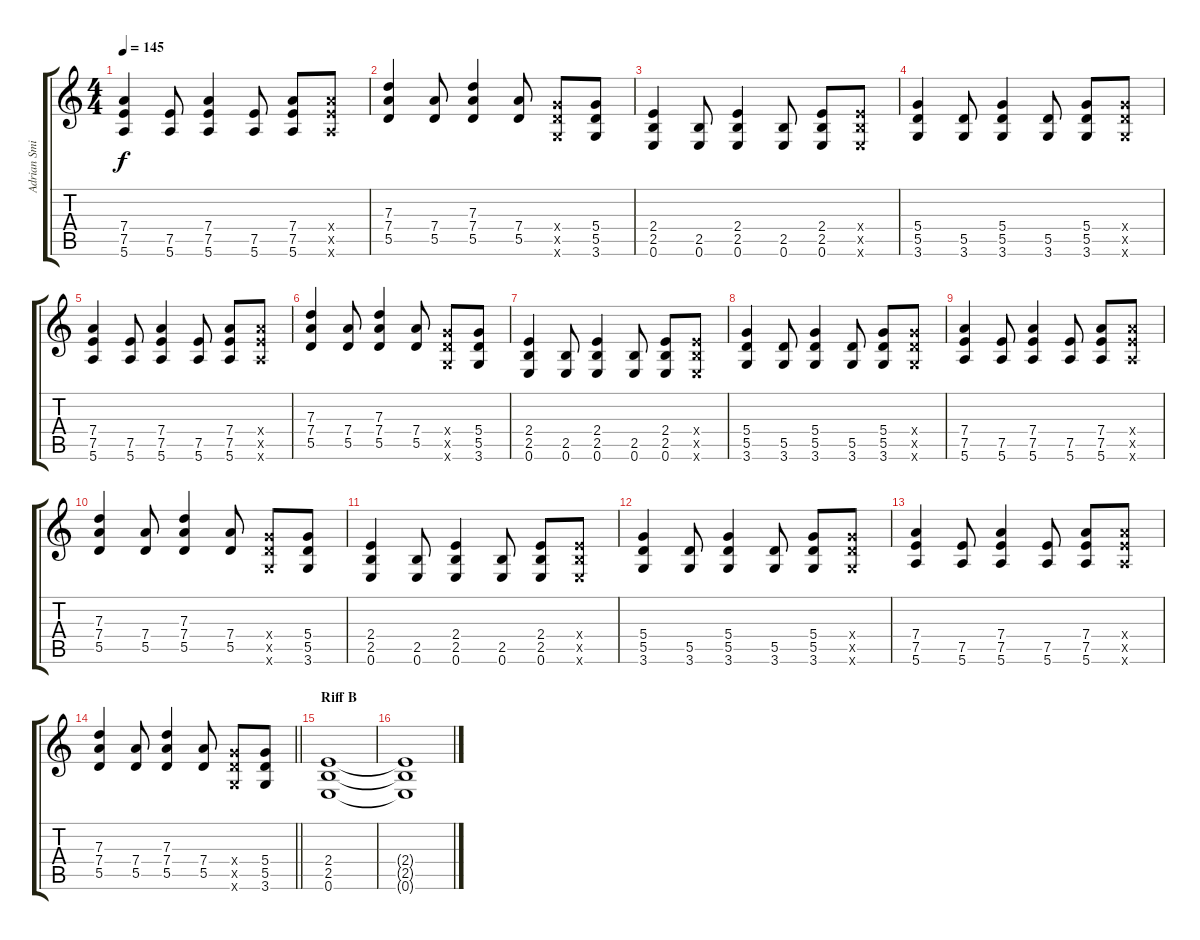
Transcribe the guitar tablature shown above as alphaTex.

\track ("Adrian Smith" "Adrian Smi") {instrument distortionguitar}
\staff {score tabs}
\tuning (E4 B3 G3 D3 A2 E2) {hide}
\ts (4 4)
\tempo 145
\clef g2
\ks c
(7.4 7.5 5.6).4{dy f} (7.5 5.6).8 (7.4 7.5 5.6).4 (7.5 5.6).8 (7.4 7.5 5.6).8 (7.4{x} 7.5{x} 5.6{x}).8 |
(7.3 7.4 5.5).4 (7.4 5.5).8 (7.3 7.4 5.5).4 (7.4 5.5).8 (5.4{x} 5.5{x} 3.6{x}).8 (5.4 5.5 3.6).8 |
(2.4 2.5 0.6).4 (2.5 0.6).8 (2.4 2.5 0.6).4 (2.5 0.6).8 (2.4 2.5 0.6).8 (2.4{x} 2.5{x} 0.6{x}).8 |
(5.4 5.5 3.6).4 (5.5 3.6).8 (5.4 5.5 3.6).4 (5.5 3.6).8 (5.4 5.5 3.6).8 (5.4{x} 5.5{x} 3.6{x}).8 |
(7.4 7.5 5.6).4 (7.5 5.6).8 (7.4 7.5 5.6).4 (7.5 5.6).8 (7.4 7.5 5.6).8 (7.4{x} 7.5{x} 5.6{x}).8 |
(7.3 7.4 5.5).4 (7.4 5.5).8 (7.3 7.4 5.5).4 (7.4 5.5).8 (5.4{x} 5.5{x} 3.6{x}).8 (5.4 5.5 3.6).8 |
(2.4 2.5 0.6).4 (2.5 0.6).8 (2.4 2.5 0.6).4 (2.5 0.6).8 (2.4 2.5 0.6).8 (2.4{x} 2.5{x} 0.6{x}).8 |
(5.4 5.5 3.6).4 (5.5 3.6).8 (5.4 5.5 3.6).4 (5.5 3.6).8 (5.4 5.5 3.6).8 (5.4{x} 5.5{x} 3.6{x}).8 |
(7.4 7.5 5.6).4 (7.5 5.6).8 (7.4 7.5 5.6).4 (7.5 5.6).8 (7.4 7.5 5.6).8 (7.4{x} 7.5{x} 5.6{x}).8 |
(7.3 7.4 5.5).4 (7.4 5.5).8 (7.3 7.4 5.5).4 (7.4 5.5).8 (5.4{x} 5.5{x} 3.6{x}).8 (5.4 5.5 3.6).8 |
(2.4 2.5 0.6).4 (2.5 0.6).8 (2.4 2.5 0.6).4 (2.5 0.6).8 (2.4 2.5 0.6).8 (2.4{x} 2.5{x} 0.6{x}).8 |
(5.4 5.5 3.6).4 (5.5 3.6).8 (5.4 5.5 3.6).4 (5.5 3.6).8 (5.4 5.5 3.6).8 (5.4{x} 5.5{x} 3.6{x}).8 |
(7.4 7.5 5.6).4 (7.5 5.6).8 (7.4 7.5 5.6).4 (7.5 5.6).8 (7.4 7.5 5.6).8 (7.4{x} 7.5{x} 5.6{x}).8 |
\barLineRight lightlight
(7.3 7.4 5.5).4 (7.4 5.5).8 (7.3 7.4 5.5).4 (7.4 5.5).8 (5.4{x} 5.5{x} 3.6{x}).8 (5.4 5.5 3.6).8 |
\section ("" "Riff B")
(2.4 2.5 0.6).1 |
(2.4{t} 2.5{t} 0.6{t}).1{volume 0}
